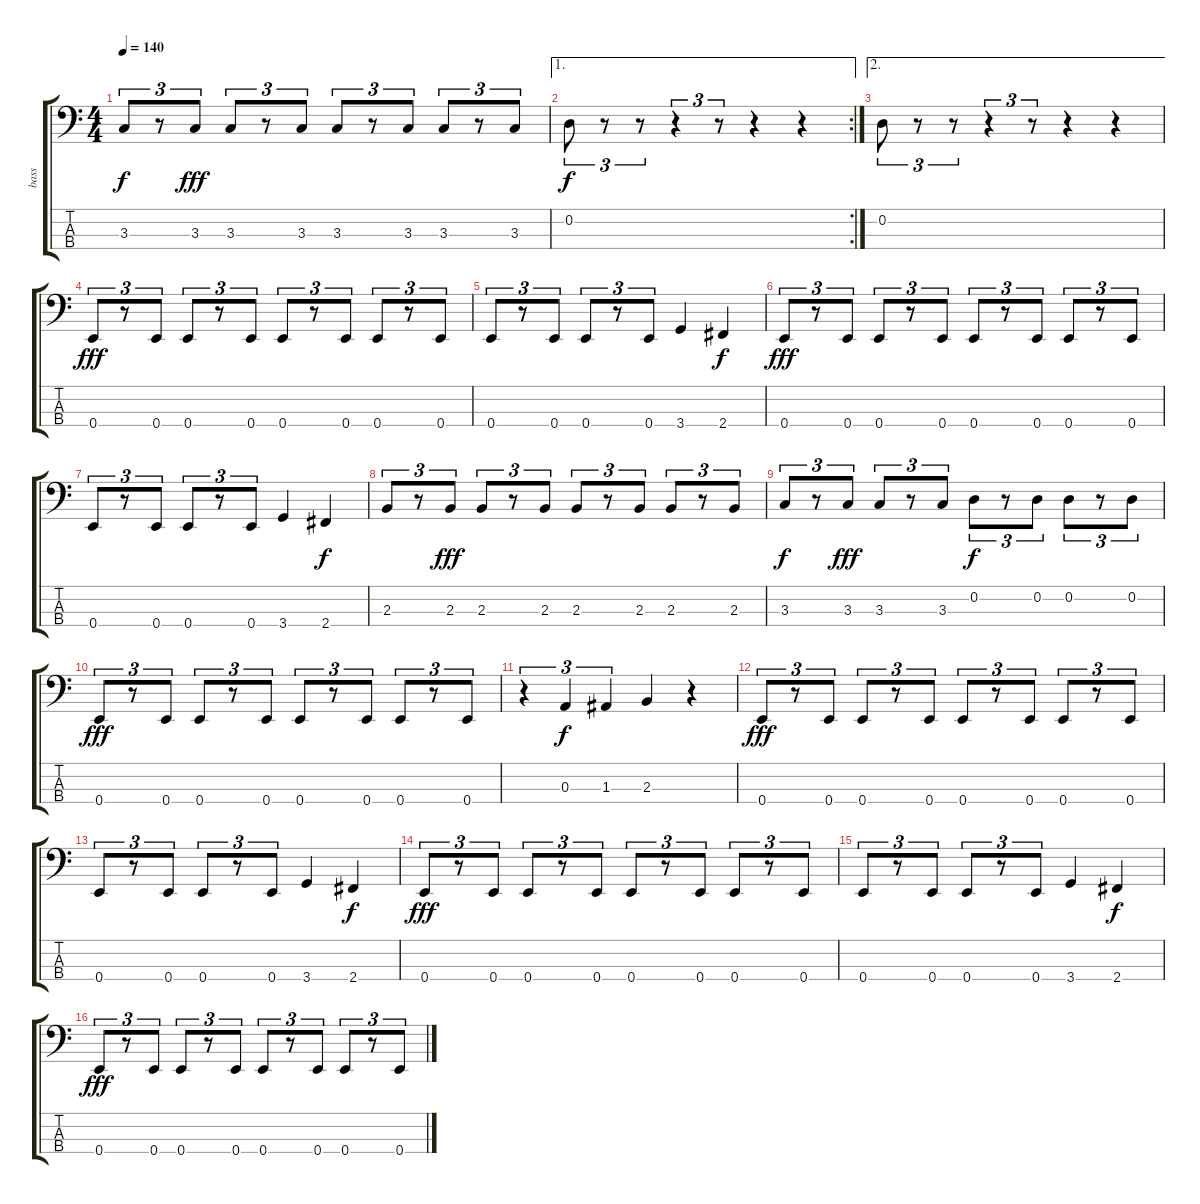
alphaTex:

\track ("bass" "bass") {instrument electricbasspick}
\staff {score tabs}
\tuning (G2 D2 A1 E1) {hide}
\ts (4 4)
\tempo 140
\clef f4
\ks c
3.3.8{tu (3 2) dy f} r.8{tu (3 2)} 3.3.8{tu (3 2) dy fff} 3.3.8{tu (3 2)} r.8{tu (3 2)} 3.3.8{tu (3 2)} 3.3.8{tu (3 2)} r.8{tu (3 2)} 3.3.8{tu (3 2)} 3.3.8{tu (3 2)} r.8{tu (3 2)} 3.3.8{tu (3 2)} |
\ae 1
\rc 2
0.2.8{tu (3 2) dy f} r.8{tu (3 2)} r.8{tu (3 2)} r.4{tu (3 2)} r.8{tu (3 2)} r.4 r.4 |
\ae 2
0.2.8{tu (3 2)} r.8{tu (3 2)} r.8{tu (3 2)} r.4{tu (3 2)} r.8{tu (3 2)} r.4 r.4 |
0.4.8{tu (3 2) dy fff} r.8{tu (3 2)} 0.4.8{tu (3 2)} 0.4.8{tu (3 2)} r.8{tu (3 2)} 0.4.8{tu (3 2)} 0.4.8{tu (3 2)} r.8{tu (3 2)} 0.4.8{tu (3 2)} 0.4.8{tu (3 2)} r.8{tu (3 2)} 0.4.8{tu (3 2)} |
0.4.8{tu (3 2)} r.8{tu (3 2)} 0.4.8{tu (3 2)} 0.4.8{tu (3 2)} r.8{tu (3 2)} 0.4.8{tu (3 2)} 3.4.4 2.4.4{dy f} |
0.4.8{tu (3 2) dy fff} r.8{tu (3 2)} 0.4.8{tu (3 2)} 0.4.8{tu (3 2)} r.8{tu (3 2)} 0.4.8{tu (3 2)} 0.4.8{tu (3 2)} r.8{tu (3 2)} 0.4.8{tu (3 2)} 0.4.8{tu (3 2)} r.8{tu (3 2)} 0.4.8{tu (3 2)} |
0.4.8{tu (3 2)} r.8{tu (3 2)} 0.4.8{tu (3 2)} 0.4.8{tu (3 2)} r.8{tu (3 2)} 0.4.8{tu (3 2)} 3.4.4 2.4.4{dy f} |
2.3.8{tu (3 2)} r.8{tu (3 2)} 2.3.8{tu (3 2) dy fff} 2.3.8{tu (3 2)} r.8{tu (3 2)} 2.3.8{tu (3 2)} 2.3.8{tu (3 2)} r.8{tu (3 2)} 2.3.8{tu (3 2)} 2.3.8{tu (3 2)} r.8{tu (3 2)} 2.3.8{tu (3 2)} |
3.3.8{tu (3 2) dy f} r.8{tu (3 2)} 3.3.8{tu (3 2) dy fff} 3.3.8{tu (3 2)} r.8{tu (3 2)} 3.3.8{tu (3 2)} 0.2.8{tu (3 2) dy f} r.8{tu (3 2)} 0.2.8{tu (3 2)} 0.2.8{tu (3 2)} r.8{tu (3 2)} 0.2.8{tu (3 2)} |
0.4.8{tu (3 2) dy fff} r.8{tu (3 2)} 0.4.8{tu (3 2)} 0.4.8{tu (3 2)} r.8{tu (3 2)} 0.4.8{tu (3 2)} 0.4.8{tu (3 2)} r.8{tu (3 2)} 0.4.8{tu (3 2)} 0.4.8{tu (3 2)} r.8{tu (3 2)} 0.4.8{tu (3 2)} |
r.4{tu (3 2)} 0.3.4{tu (3 2) dy f} 1.3.4{tu (3 2)} 2.3.4 r.4 |
0.4.8{tu (3 2) dy fff} r.8{tu (3 2)} 0.4.8{tu (3 2)} 0.4.8{tu (3 2)} r.8{tu (3 2)} 0.4.8{tu (3 2)} 0.4.8{tu (3 2)} r.8{tu (3 2)} 0.4.8{tu (3 2)} 0.4.8{tu (3 2)} r.8{tu (3 2)} 0.4.8{tu (3 2)} |
0.4.8{tu (3 2)} r.8{tu (3 2)} 0.4.8{tu (3 2)} 0.4.8{tu (3 2)} r.8{tu (3 2)} 0.4.8{tu (3 2)} 3.4.4 2.4.4{dy f} |
0.4.8{tu (3 2) dy fff} r.8{tu (3 2)} 0.4.8{tu (3 2)} 0.4.8{tu (3 2)} r.8{tu (3 2)} 0.4.8{tu (3 2)} 0.4.8{tu (3 2)} r.8{tu (3 2)} 0.4.8{tu (3 2)} 0.4.8{tu (3 2)} r.8{tu (3 2)} 0.4.8{tu (3 2)} |
0.4.8{tu (3 2)} r.8{tu (3 2)} 0.4.8{tu (3 2)} 0.4.8{tu (3 2)} r.8{tu (3 2)} 0.4.8{tu (3 2)} 3.4.4 2.4.4{dy f} |
0.4.8{tu (3 2) dy fff} r.8{tu (3 2)} 0.4.8{tu (3 2)} 0.4.8{tu (3 2)} r.8{tu (3 2)} 0.4.8{tu (3 2)} 0.4.8{tu (3 2)} r.8{tu (3 2)} 0.4.8{tu (3 2)} 0.4.8{tu (3 2)} r.8{tu (3 2)} 0.4.8{tu (3 2)}
